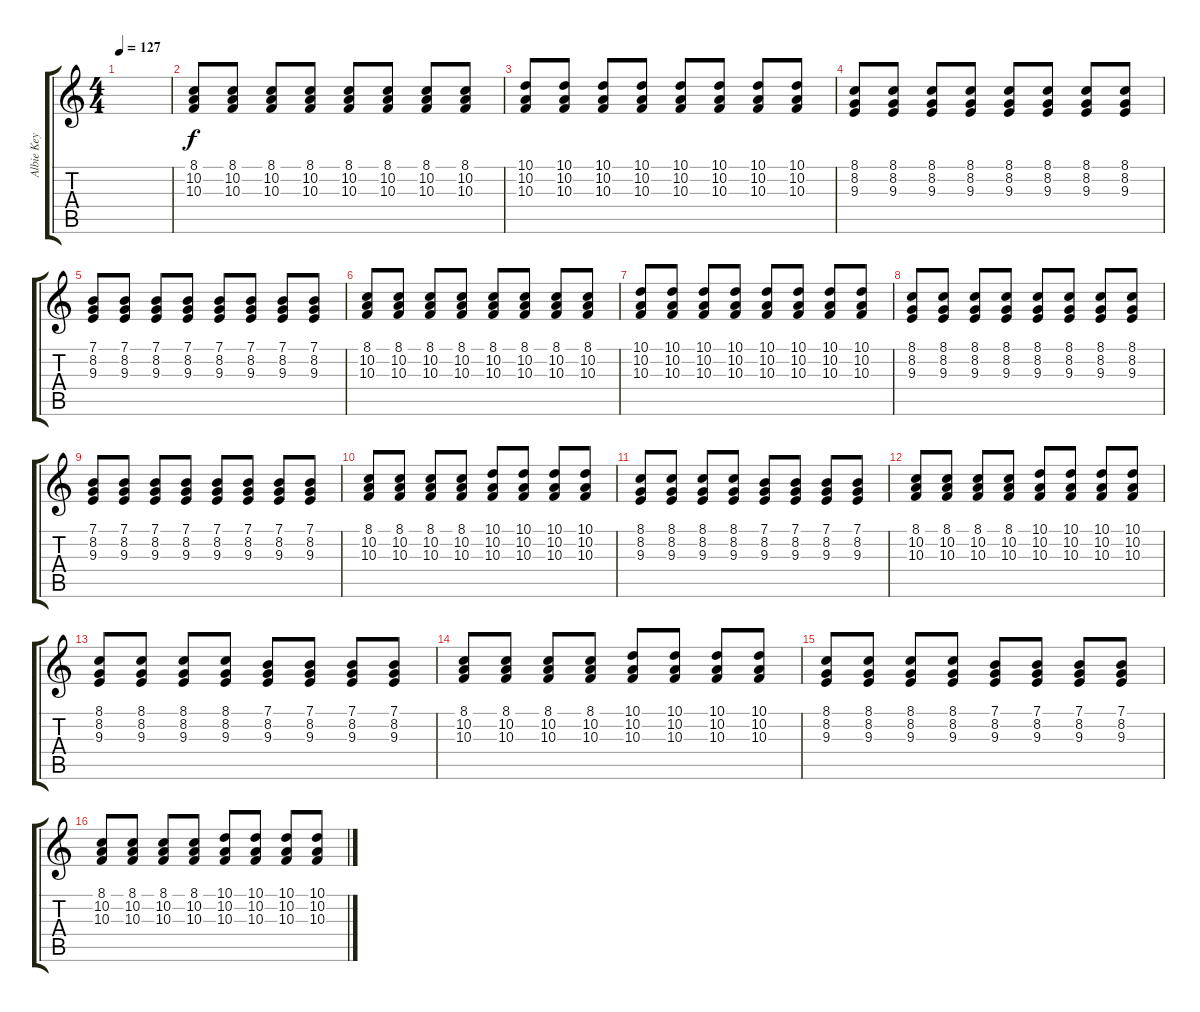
\track ("Albie Key Left" "Albie Key ") {instrument recorder}
\staff {score tabs}
\tuning (E4 B3 G3 D3 A2 E2) {hide}
\ts (4 4)
\tempo 127
\clef g2
\ks c
|
(8.1 10.2 10.3).8 (8.1 10.2 10.3).8 (8.1 10.2 10.3).8 (8.1 10.2 10.3).8 (8.1 10.2 10.3).8 (8.1 10.2 10.3).8 (8.1 10.2 10.3).8 (8.1 10.2 10.3).8 |
(10.1 10.2 10.3).8 (10.1 10.2 10.3).8 (10.1 10.2 10.3).8 (10.1 10.2 10.3).8 (10.1 10.2 10.3).8 (10.1 10.2 10.3).8 (10.1 10.2 10.3).8 (10.1 10.2 10.3).8 |
(8.1 8.2 9.3).8 (8.1 8.2 9.3).8 (8.1 8.2 9.3).8 (8.1 8.2 9.3).8 (8.1 8.2 9.3).8 (8.1 8.2 9.3).8 (8.1 8.2 9.3).8 (8.1 8.2 9.3).8 |
(7.1 8.2 9.3).8 (7.1 8.2 9.3).8 (7.1 8.2 9.3).8 (7.1 8.2 9.3).8 (7.1 8.2 9.3).8 (7.1 8.2 9.3).8 (7.1 8.2 9.3).8 (7.1 8.2 9.3).8 |
(8.1 10.2 10.3).8 (8.1 10.2 10.3).8 (8.1 10.2 10.3).8 (8.1 10.2 10.3).8 (8.1 10.2 10.3).8 (8.1 10.2 10.3).8 (8.1 10.2 10.3).8 (8.1 10.2 10.3).8 |
(10.1 10.2 10.3).8 (10.1 10.2 10.3).8 (10.1 10.2 10.3).8 (10.1 10.2 10.3).8 (10.1 10.2 10.3).8 (10.1 10.2 10.3).8 (10.1 10.2 10.3).8 (10.1 10.2 10.3).8 |
(8.1 8.2 9.3).8 (8.1 8.2 9.3).8 (8.1 8.2 9.3).8 (8.1 8.2 9.3).8 (8.1 8.2 9.3).8 (8.1 8.2 9.3).8 (8.1 8.2 9.3).8 (8.1 8.2 9.3).8 |
(7.1 8.2 9.3).8 (7.1 8.2 9.3).8 (7.1 8.2 9.3).8 (7.1 8.2 9.3).8 (7.1 8.2 9.3).8 (7.1 8.2 9.3).8 (7.1 8.2 9.3).8 (7.1 8.2 9.3).8 |
(8.1 10.2 10.3).8 (8.1 10.2 10.3).8 (8.1 10.2 10.3).8 (8.1 10.2 10.3).8 (10.1 10.2 10.3).8 (10.1 10.2 10.3).8 (10.1 10.2 10.3).8 (10.1 10.2 10.3).8 |
(8.1 8.2 9.3).8 (8.1 8.2 9.3).8 (8.1 8.2 9.3).8 (8.1 8.2 9.3).8 (7.1 8.2 9.3).8 (7.1 8.2 9.3).8 (7.1 8.2 9.3).8 (7.1 8.2 9.3).8 |
(8.1 10.2 10.3).8 (8.1 10.2 10.3).8 (8.1 10.2 10.3).8 (8.1 10.2 10.3).8 (10.1 10.2 10.3).8 (10.1 10.2 10.3).8 (10.1 10.2 10.3).8 (10.1 10.2 10.3).8 |
(8.1 8.2 9.3).8 (8.1 8.2 9.3).8 (8.1 8.2 9.3).8 (8.1 8.2 9.3).8 (7.1 8.2 9.3).8 (7.1 8.2 9.3).8 (7.1 8.2 9.3).8 (7.1 8.2 9.3).8 |
(8.1 10.2 10.3).8 (8.1 10.2 10.3).8 (8.1 10.2 10.3).8 (8.1 10.2 10.3).8 (10.1 10.2 10.3).8 (10.1 10.2 10.3).8 (10.1 10.2 10.3).8 (10.1 10.2 10.3).8 |
(8.1 8.2 9.3).8 (8.1 8.2 9.3).8 (8.1 8.2 9.3).8 (8.1 8.2 9.3).8 (7.1 8.2 9.3).8 (7.1 8.2 9.3).8 (7.1 8.2 9.3).8 (7.1 8.2 9.3).8 |
(8.1 10.2 10.3).8 (8.1 10.2 10.3).8 (8.1 10.2 10.3).8 (8.1 10.2 10.3).8 (10.1 10.2 10.3).8 (10.1 10.2 10.3).8 (10.1 10.2 10.3).8 (10.1 10.2 10.3).8
